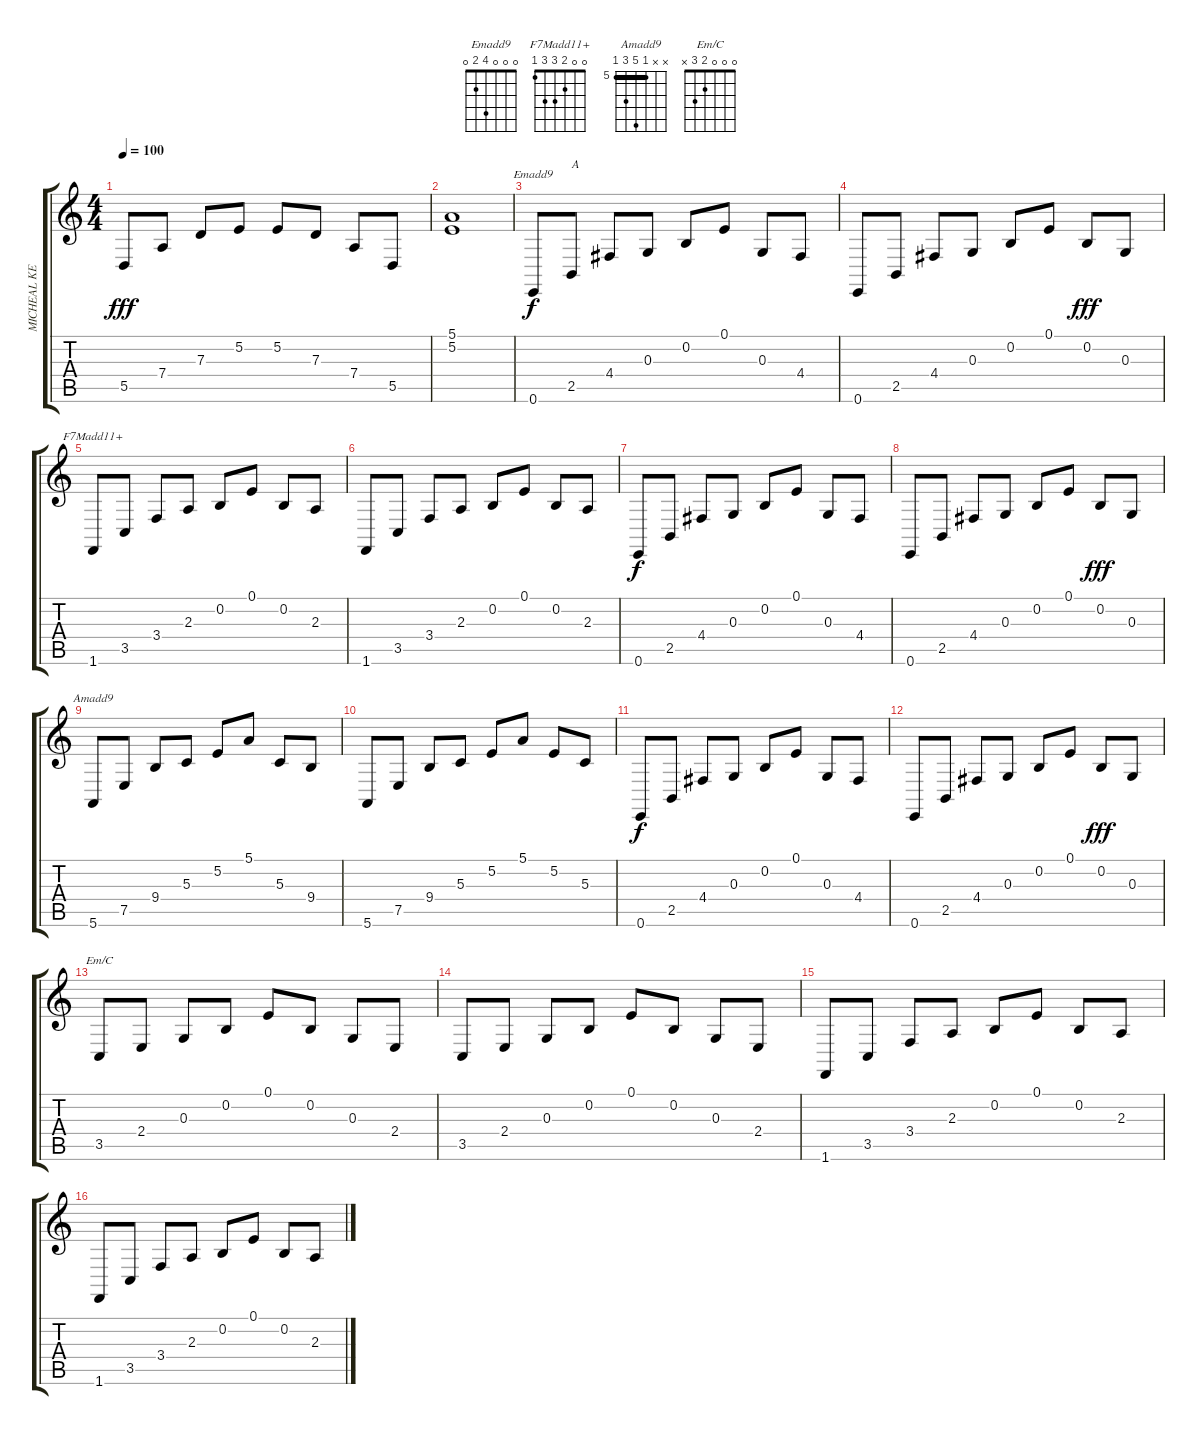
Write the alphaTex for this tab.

\track ("MICHEAL KENNEALY" "MICHEAL KE") {instrument sitar}
\staff {score tabs}
\tuning (E4 B3 G3 D3 A2 E2) {hide}
\chord ("Emadd9" 0 0 0 4 2 0)
\chord ("F7Madd11+" 0 0 2 3 3 1)
\chord ("Amadd9" x x 5 9 7 5) {firstfret 5 barre 5}
\chord ("Em/C" 0 0 0 2 3 x)
\ts (4 4)
\tempo 100
\clef g2
\ks c
5.5.8{dy fff} 7.4.8 7.3.8 5.2.8 5.2.8 7.3.8 7.4.8 5.5.8 |
(5.1 5.2).1 |
0.6.8{ch "Emadd9" dy f} 2.5.8{txt "A"} 4.4.8 0.3.8 0.2.8 0.1.8 0.3.8 4.4.8 |
0.6.8 2.5.8 4.4.8 0.3.8 0.2.8 0.1.8 0.2.8{dy fff} 0.3.8 |
1.6.8{ch "F7Madd11+"} 3.5.8 3.4.8 2.3.8 0.2.8 0.1.8 0.2.8 2.3.8 |
1.6.8 3.5.8 3.4.8 2.3.8 0.2.8 0.1.8 0.2.8 2.3.8 |
0.6.8{dy f} 2.5.8 4.4.8 0.3.8 0.2.8 0.1.8 0.3.8 4.4.8 |
0.6.8 2.5.8 4.4.8 0.3.8 0.2.8 0.1.8 0.2.8{dy fff} 0.3.8 |
5.6.8{ch "Amadd9"} 7.5.8 9.4.8 5.3.8 5.2.8 5.1.8 5.3.8 9.4.8 |
5.6.8 7.5.8 9.4.8 5.3.8 5.2.8 5.1.8 5.2.8 5.3.8 |
0.6.8{dy f} 2.5.8 4.4.8 0.3.8 0.2.8 0.1.8 0.3.8 4.4.8 |
0.6.8 2.5.8 4.4.8 0.3.8 0.2.8 0.1.8 0.2.8{dy fff} 0.3.8 |
3.5.8{ch "Em/C"} 2.4.8 0.3.8 0.2.8 0.1.8 0.2.8 0.3.8 2.4.8 |
3.5.8 2.4.8 0.3.8 0.2.8 0.1.8 0.2.8 0.3.8 2.4.8 |
1.6.8 3.5.8 3.4.8 2.3.8 0.2.8 0.1.8 0.2.8 2.3.8 |
1.6.8 3.5.8 3.4.8 2.3.8 0.2.8 0.1.8 0.2.8 2.3.8
